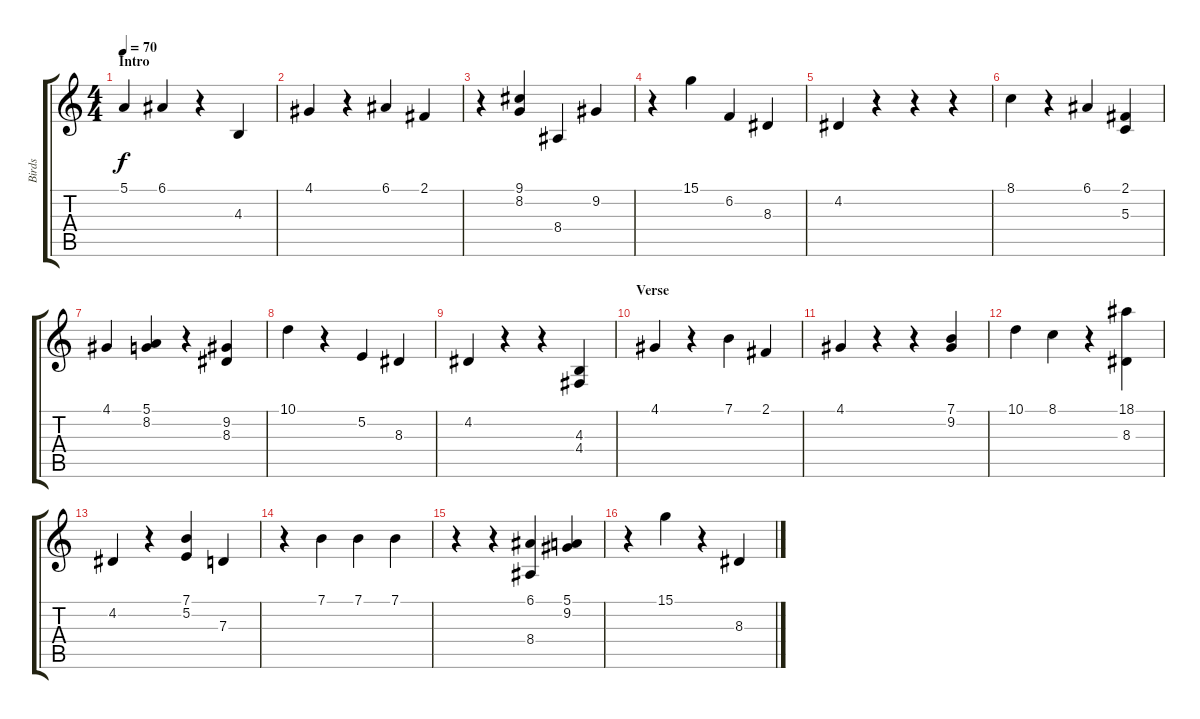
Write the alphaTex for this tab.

\track ("Birds" "Birds") {instrument birdtweet}
\staff {score tabs}
\tuning (E4 B3 G3 D3 A2 E2) {hide}
\ts (4 4)
\section ("" "Intro")
\tempo 70
\clef g2
\ks c
5.1.4{dy f instrument birdtweet} 6.1.4 r.4 4.3.4 |
4.1.4 r.4 6.1.4 2.1.4 |
r.4 (9.1 8.2).4 8.4.4 9.2.4 |
r.4 15.1.4 6.2.4 8.3.4 |
4.2.4 r.4 r.4 r.4 |
8.1.4 r.4 6.1.4 (2.1 5.3).4 |
4.1.4 (5.1 8.2).4 r.4 (9.2 8.3).4 |
10.1.4 r.4 5.2.4 8.3.4 |
4.2.4 r.4 r.4 (4.3 4.4).4 |
\section ("" "Verse")
4.1.4 r.4 7.1.4 2.1.4 |
4.1.4 r.4 r.4 (7.1 9.2).4 |
10.1.4 8.1.4 r.4 (18.1 8.3).4 |
4.2.4 r.4 (7.1 5.2).4 7.3.4 |
r.4 7.1.4 7.1.4 7.1.4 |
r.4 r.4 (6.1 8.4).4 (5.1 9.2).4 |
r.4 15.1.4 r.4 8.3.4
